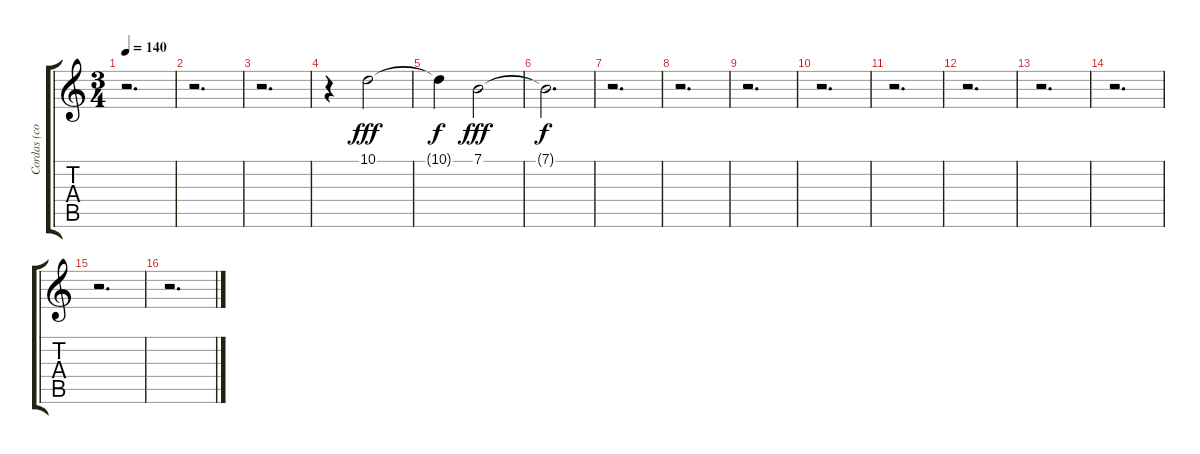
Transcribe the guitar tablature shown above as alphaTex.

\track ("Cordas (coral)" "Cordas (co") {instrument choiraahs}
\staff {score tabs}
\tuning (E4 B3 G3 D3 A2 E2) {hide}
\ts (3 4)
\tempo 140
\clef g2
\ks c
r.2{d dy f} |
r.2{d} |
r.2{d} |
r.4 10.1.2{dy fff} |
10.1{t}.4{dy f} 7.1.2{dy fff} |
7.1{t}.2{d dy f} |
r.2{d} |
r.2{d} |
r.2{d} |
r.2{d} |
r.2{d} |
r.2{d} |
r.2{d} |
r.2{d} |
r.2{d} |
r.2{d}
